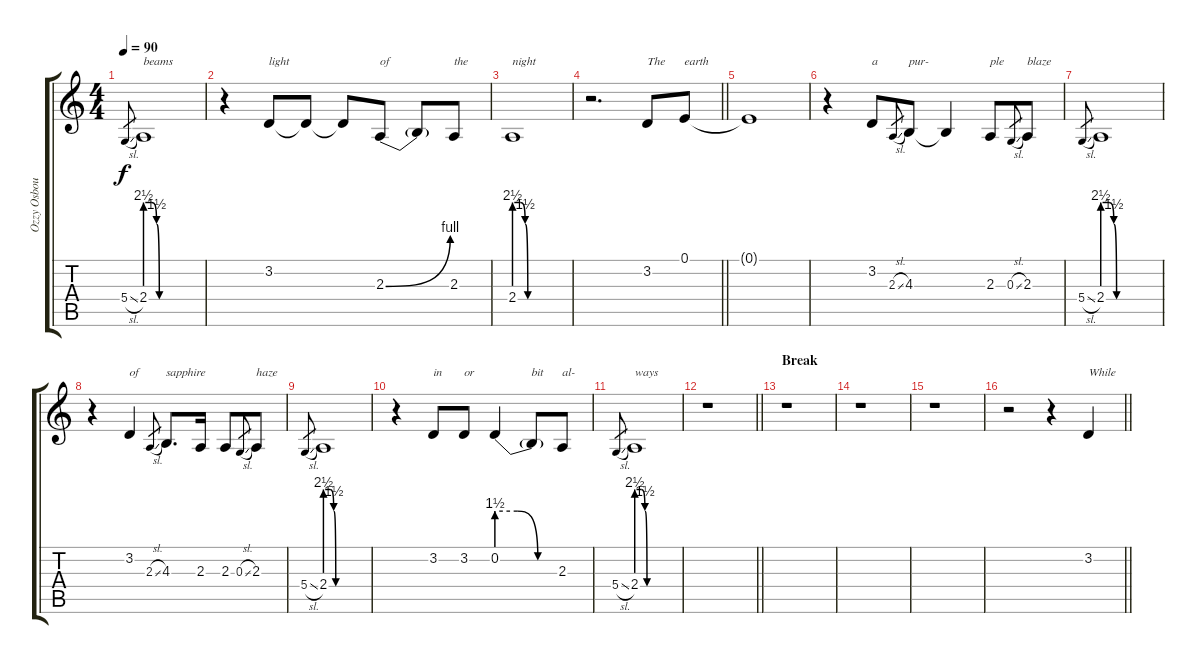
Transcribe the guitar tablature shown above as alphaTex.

\track ("Ozzy Osbourne" "Ozzy Osbou") {instrument flute}
\staff {score tabs}
\tuning (E4 B3 G3 D3 A2 E2) {hide}
\ts (4 4)
\tempo 90
\clef g2
\ks c
5.4{sl}.8{gr dy f} 2.4{be (custom 0 10 7 10 12 6 15 0 40 0 60 0)}.1{txt "beams"} |
r.4 3.2.8{txt "light"} 3.2{t}.8 3.2{t}.8 2.3{be (bend 0 0 60 4)}.8{txt "of"} 2.3{t}.8 2.3.8{txt "the"} |
2.4{be (custom 0 10 7 10 12 6 15 0 40 0 60 0)}.1{txt "night"} |
\barLineRight lightlight
r.2{d} 3.2.8{txt "The"} 0.1.8{txt "earth"} |
0.1{t}.1 |
r.4 3.2.8{txt "a"} 2.3{sl}.8{gr} 4.3.8{txt "pur-"} 4.3{t}.4 2.3.8{txt "ple"} 0.3{sl}.8{gr} 2.3.8{txt "blaze"} |
5.4{sl}.8{gr} 2.4{be (custom 0 10 7 10 12 6 15 0 40 0 60 0)}.1 |
r.4 3.2.4{txt "of"} 2.3{sl}.8{gr} 4.3.8{d txt "sapphire"} 2.3.16 2.3.8 0.3{sl}.8{gr} 2.3.8{txt "haze"} |
5.4{sl}.8{gr} 2.4{be (custom 0 10 7 10 12 6 15 0 40 0 60 0)}.1 |
r.4 3.2.8{txt "in"} 3.2.8{txt "or"} 0.2{be (custom 0 6 20 6 40 0 60 0)}.4 0.2{t}.8{txt "bit"} 2.3.8{txt "al-"} |
5.4{sl}.8{gr} 2.4{be (custom 0 10 7 10 12 6 15 0 40 0 60 0)}.1{txt "ways"} |
\barLineRight lightlight
r.1 |
\section ("" "Break")
r.1 |
r.1 |
r.1 |
\barLineRight lightlight
r.2 r.4 3.2{h}.4{txt "While"}
